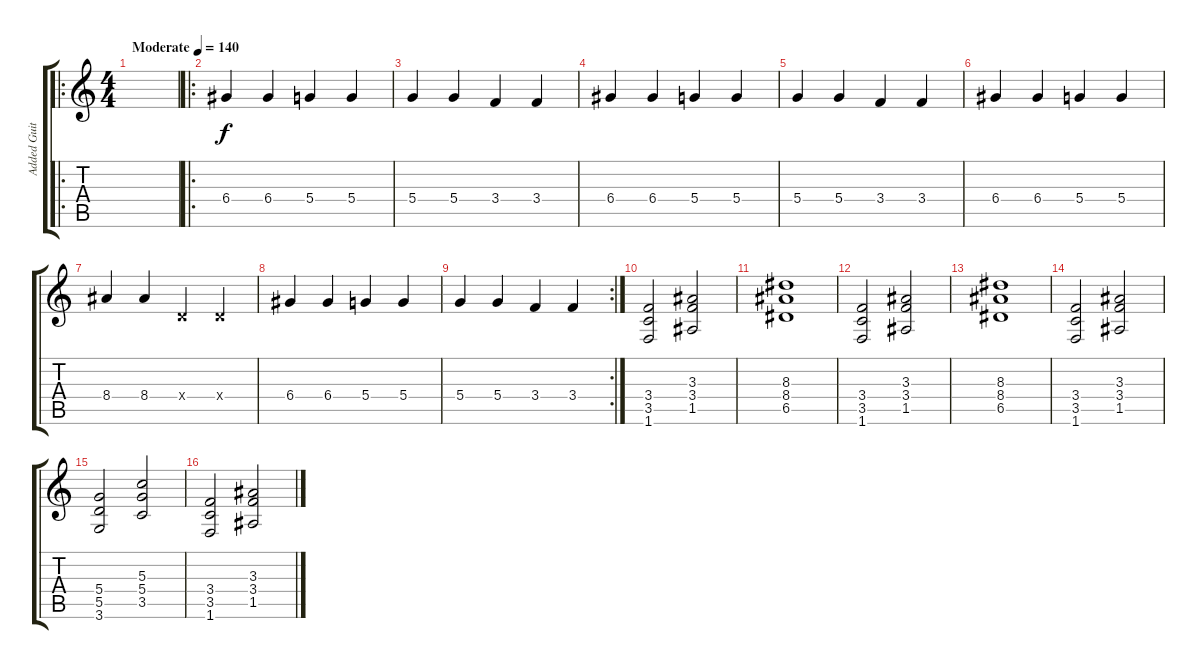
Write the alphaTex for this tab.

\track ("Added Guitar" "Added Guit") {instrument acousticguitarnylon}
\staff {score tabs}
\tuning (E4 B3 G3 D3 A2 E2) {hide}
\ro
\ts (4 4)
\tempo (140 "Moderate")
\clef g2
\ks c
|
\ro
6.4.4 6.4.4 5.4.4 5.4.4 |
5.4.4 5.4.4 3.4.4 3.4.4 |
6.4.4 6.4.4 5.4.4 5.4.4 |
5.4.4 5.4.4 3.4.4 3.4.4 |
6.4.4 6.4.4 5.4.4 5.4.4 |
8.4.4 8.4.4 0.4{x}.4 0.4{x}.4 |
6.4.4 6.4.4 5.4.4 5.4.4 |
\rc 2
5.4.4 5.4.4 3.4.4 3.4.4 |
(3.4 3.5 1.6).2 (3.3 3.4 1.5).2 |
(8.3 8.4 6.5).1 |
(3.4 3.5 1.6).2 (3.3 3.4 1.5).2 |
(8.3 8.4 6.5).1 |
(3.4 3.5 1.6).2 (3.3 3.4 1.5).2 |
(5.4 5.5 3.6).2 (5.3 5.4 3.5).2 |
(3.4 3.5 1.6).2 (3.3 3.4 1.5).2
